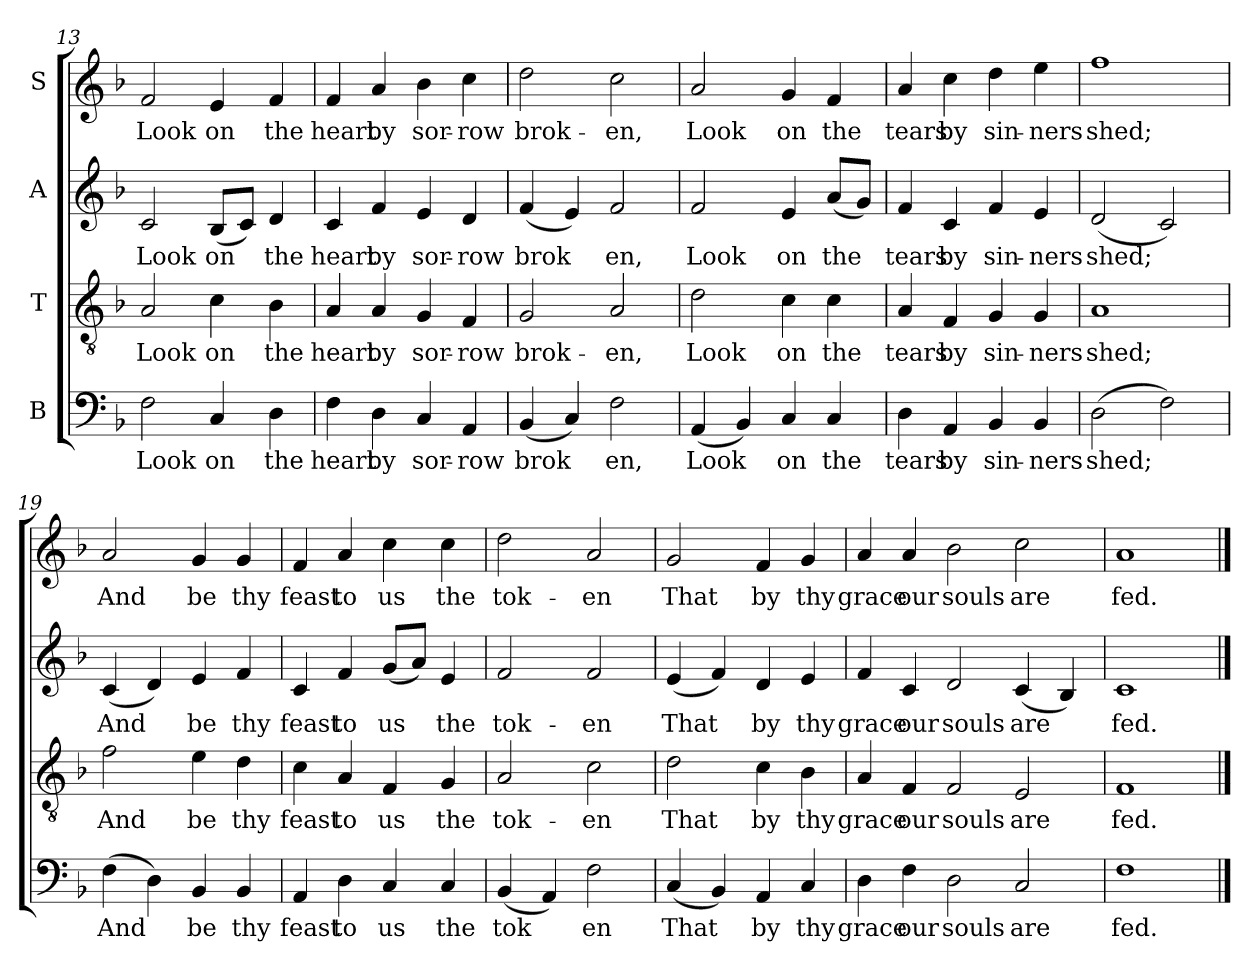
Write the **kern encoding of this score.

**kern	**text	**kern	**text	**kern	**text	**kern	**text
*part4	*part4	*part3	*part3	*part2	*part2	*part1	*part1
*staff4	*staff4	*staff3	*staff3	*staff2	*staff2	*staff1	*staff1
*I"B	*	*I"T	*	*I"A	*	*I"S	*
*clefF4	*	*clefGv2	*	*clefG2	*	*clefG2	*
*k[b-]	*	*k[b-]	*	*k[b-]	*	*k[b-]	*
*F:	*	*F:	*	*F:	*	*F:	*
=13	=13	=13	=13	=13	=13	=13	=13
!	!LO:LY:b:cj	!	!LO:LY:b:cj	!	!LO:LY:b:cj	!	!LO:LY:b:cj
2F\	Look	2A/	Look	2c/	Look	2f/	Look
!	!LO:LY:b:cj	!	!LO:LY:b:cj	!	!LO:LY:b:cj	!	!LO:LY:b:cj
4C/	on	4c\	on	(<8B-/L	on	4e/	on
!	!	!	!	!	!LO:LY:b:cj	!	!
.	.	.	.	8c/J)	.	.	.
!	!LO:LY:b:cj	!	!LO:LY:b:cj	!	!LO:LY:b:cj	!	!LO:LY:b:cj
4D\	the	4B-\	the	4d/	the	4f/	the
=14	=14	=14	=14	=14	=14	=14	=14
!	!LO:LY:b:cj	!	!LO:LY:b:cj	!	!LO:LY:b:cj	!	!LO:LY:b:cj
4F\	heart	4A/	heart	4c/	heart	4f/	heart
!	!LO:LY:b:cj	!	!LO:LY:b:cj	!	!LO:LY:b:cj	!	!LO:LY:b:cj
4D\	by	4A/	by	4f/	by	4a/	by
!	!LO:LY:b:cj	!	!LO:LY:b:cj	!	!LO:LY:b:cj	!	!LO:LY:b:cj
4C/	sor-	4G/	sor-	4e/	sor-	4b-\	sor-
!	!LO:LY:b:cj	!	!LO:LY:b:cj	!	!LO:LY:b:cj	!	!LO:LY:b:cj
4AA/	-row	4F/	-row	4d/	-row	4cc\	-row
=15	=15	=15	=15	=15	=15	=15	=15
!	!LO:LY:b:cj	!	!LO:LY:b:cj	!	!LO:LY:b:cj	!	!LO:LY:b:cj
(<4BB-/	brok-	2G/	brok-	(<4f/	brok-	2dd\	brok-
!	!LO:LY:b:cj	!	!	!	!LO:LY:b:cj	!	!
4C/)	--	.	.	4e/)	--	.	.
!	!LO:LY:b:cj	!	!LO:LY:b:cj	!	!LO:LY:b:cj	!	!LO:LY:b:cj
2F\	-en,	2A/	-en,	2f/	-en,	2cc\	-en,
!!LO:LB:g=z
=16	=16	=16	=16	=16	=16	=16	=16
!	!LO:LY:b:cj	!	!LO:LY:b:cj	!	!LO:LY:b:cj	!	!LO:LY:b:cj
(<4AA/	Look	2d\	Look	2f/	Look	2a/	Look
!	!LO:LY:b:cj	!	!	!	!	!	!
4BB-/)	.	.	.	.	.	.	.
!	!LO:LY:b:cj	!	!LO:LY:b:cj	!	!LO:LY:b:cj	!	!LO:LY:b:cj
4C/	on	4c\	on	4e/	on	4g/	on
!	!LO:LY:b:cj	!	!LO:LY:b:cj	!	!LO:LY:b:cj	!	!LO:LY:b:cj
4C/	the	4c\	the	(<8a/L	the	4f/	the
!	!	!	!	!	!LO:LY:b:cj	!	!
.	.	.	.	8g/J)	.	.	.
=17	=17	=17	=17	=17	=17	=17	=17
!	!LO:LY:b:cj	!	!LO:LY:b:cj	!	!LO:LY:b:cj	!	!LO:LY:b:cj
4D\	tears	4A/	tears	4f/	tears	4a/	tears
!	!LO:LY:b:cj	!	!LO:LY:b:cj	!	!LO:LY:b:cj	!	!LO:LY:b:cj
4AA/	by	4F/	by	4c/	by	4cc\	by
!	!LO:LY:b:cj	!	!LO:LY:b:cj	!	!LO:LY:b:cj	!	!LO:LY:b:cj
4BB-/	sin-	4G/	sin-	4f/	sin-	4dd\	sin-
!	!LO:LY:b:cj	!	!LO:LY:b:cj	!	!LO:LY:b:cj	!	!LO:LY:b:cj
4BB-/	-ners	4G/	-ners	4e/	-ners	4ee\	-ners
=18	=18	=18	=18	=18	=18	=18	=18
!	!LO:LY:b:cj	!	!LO:LY:b:cj	!	!LO:LY:b:cj	!	!LO:LY:b:cj
(>2D\	shed;	1A	shed;	(<2d/	shed;	1ff	shed;
!	!LO:LY:b:cj	!	!	!	!LO:LY:b:cj	!	!
2F\)	.	.	.	2c/)	.	.	.
=19	=19	=19	=19	=19	=19	=19	=19
!	!LO:LY:b:cj	!	!LO:LY:b:cj	!	!LO:LY:b:cj	!	!LO:LY:b:cj
(>4F\	And	2f\	And	(<4c/	And	2a/	And
!	!LO:LY:b:cj	!	!	!	!LO:LY:b:cj	!	!
4D\)	.	.	.	4d/)	.	.	.
!	!LO:LY:b:cj	!	!LO:LY:b:cj	!	!LO:LY:b:cj	!	!LO:LY:b:cj
4BB-/	be	4e\	be	4e/	be	4g/	be
!	!LO:LY:b:cj	!	!LO:LY:b:cj	!	!LO:LY:b:cj	!	!LO:LY:b:cj
4BB-/	thy	4d\	thy	4f/	thy	4g/	thy
=20	=20	=20	=20	=20	=20	=20	=20
!	!LO:LY:b:cj	!	!LO:LY:b:cj	!	!LO:LY:b:cj	!	!LO:LY:b:cj
4AA/	feast	4c\	feast	4c/	feast	4f/	feast
!	!LO:LY:b:cj	!	!LO:LY:b:cj	!	!LO:LY:b:cj	!	!LO:LY:b:cj
4D\	to	4A/	to	4f/	to	4a/	to
!	!LO:LY:b:cj	!	!LO:LY:b:cj	!	!LO:LY:b:cj	!	!LO:LY:b:cj
4C/	us	4F/	us	(<8g/L	us	4cc\	us
!	!	!	!	!	!LO:LY:b:cj	!	!
.	.	.	.	8a/J)	.	.	.
!	!LO:LY:b:cj	!	!LO:LY:b:cj	!	!LO:LY:b:cj	!	!LO:LY:b:cj
4C/	the	4G/	the	4e/	the	4cc\	the
!!LO:PB:g=z
=21	=21	=21	=21	=21	=21	=21	=21
!	!LO:LY:b:cj	!	!LO:LY:b:cj	!	!LO:LY:b:cj	!	!LO:LY:b:cj
(<4BB-/	tok-	2A/	tok-	2f/	tok-	2dd\	tok-
!	!LO:LY:b:cj	!	!	!	!	!	!
4AA/)	--	.	.	.	.	.	.
!	!LO:LY:b:cj	!	!LO:LY:b:cj	!	!LO:LY:b:cj	!	!LO:LY:b:cj
2F\	-en	2c\	-en	2f/	-en	2a/	-en
=22	=22	=22	=22	=22	=22	=22	=22
!	!LO:LY:b:cj	!	!LO:LY:b:cj	!	!LO:LY:b:cj	!	!LO:LY:b:cj
(<4C/	That	2d\	That	(<4e/	That	2g/	That
!	!LO:LY:b:cj	!	!	!	!LO:LY:b:cj	!	!
4BB-/)	.	.	.	4f/)	.	.	.
!	!LO:LY:b:cj	!	!LO:LY:b:cj	!	!LO:LY:b:cj	!	!LO:LY:b:cj
4AA/	by	4c\	by	4d/	by	4f/	by
!	!LO:LY:b:cj	!	!LO:LY:b:cj	!	!LO:LY:b:cj	!	!LO:LY:b:cj
4C/	thy	4B-\	thy	4e/	thy	4g/	thy
=23	=23	=23	=23	=23	=23	=23	=23
!	!LO:LY:b:cj	!	!LO:LY:b:cj	!	!LO:LY:b:cj	!	!LO:LY:b:cj
4D\	grace	4A/	grace	4f/	grace	4a/	grace
!	!LO:LY:b:cj	!	!LO:LY:b:cj	!	!LO:LY:b:cj	!	!LO:LY:b:cj
4F\	our	4F/	our	4c/	our	4a/	our
!	!LO:LY:b:cj	!	!LO:LY:b:cj	!	!LO:LY:b:cj	!	!LO:LY:b:cj
2D\	souls	2F/	souls	2d/	souls	2b-\	souls
!	!LO:LY:b:cj	!	!LO:LY:b:cj	!	!LO:LY:b:cj	!	!LO:LY:b:cj
2C/	are	2E/	are	(<4c/	are	2cc\	are
!	!	!	!	!	!LO:LY:b:cj	!	!
.	.	.	.	4B-/)	.	.	.
=24	=24	=24	=24	=24	=24	=24	=24
!	!LO:LY:b:cj	!	!LO:LY:b:cj	!	!LO:LY:b:cj	!	!LO:LY:b:cj
1F	fed.	1F	fed.	1c	fed.	1a	fed.
==	==	==	==	==	==	==	==
*-	*-	*-	*-	*-	*-	*-	*-
